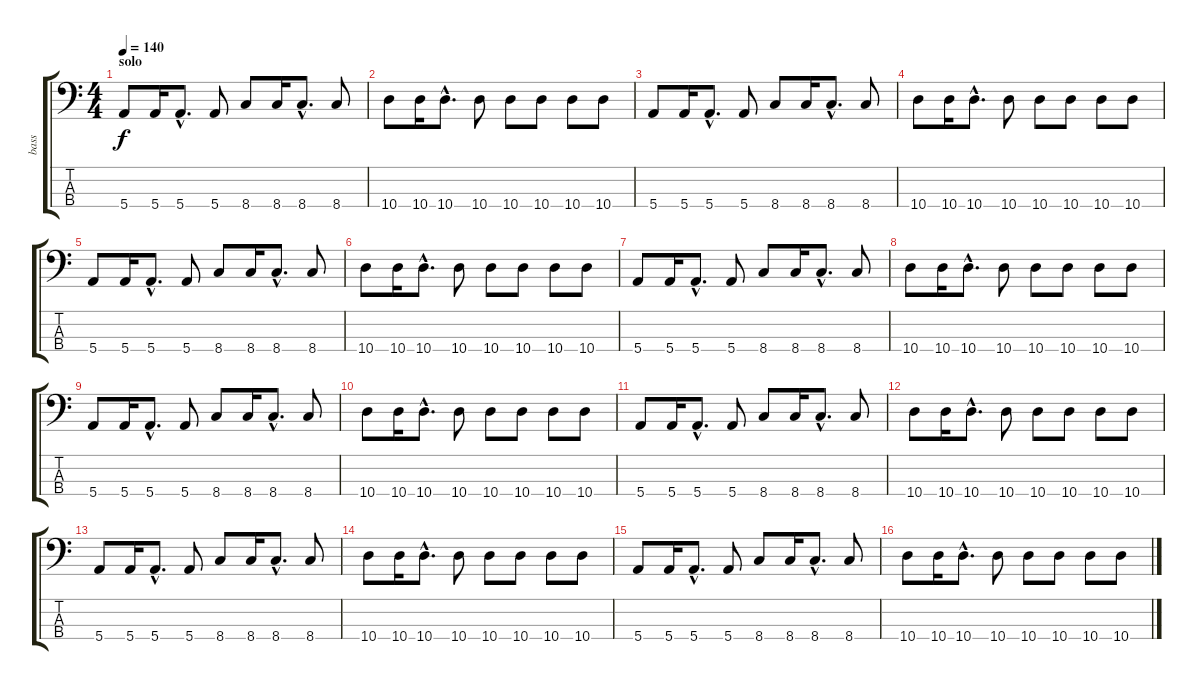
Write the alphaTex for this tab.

\track ("bass" "bass") {instrument electricbasspick}
\staff {score tabs}
\tuning (G2 D2 A1 E1) {hide}
\ts (4 4)
\section ("" "solo")
\tempo 140
\clef f4
\ks c
5.4.8{dy f} 5.4.16 5.4{hac}.8{d} 5.4.8 8.4.8 8.4.16 8.4{hac}.8{d} 8.4.8 |
10.4.8 10.4.16 10.4{hac}.8{d} 10.4.8 10.4.8 10.4.8 10.4.8 10.4.8 |
5.4.8 5.4.16 5.4{hac}.8{d} 5.4.8 8.4.8 8.4.16 8.4{hac}.8{d} 8.4.8 |
10.4.8 10.4.16 10.4{hac}.8{d} 10.4.8 10.4.8 10.4.8 10.4.8 10.4.8 |
5.4.8 5.4.16 5.4{hac}.8{d} 5.4.8 8.4.8 8.4.16 8.4{hac}.8{d} 8.4.8 |
10.4.8 10.4.16 10.4{hac}.8{d} 10.4.8 10.4.8 10.4.8 10.4.8 10.4.8 |
5.4.8 5.4.16 5.4{hac}.8{d} 5.4.8 8.4.8 8.4.16 8.4{hac}.8{d} 8.4.8 |
10.4.8 10.4.16 10.4{hac}.8{d} 10.4.8 10.4.8 10.4.8 10.4.8 10.4.8 |
5.4.8 5.4.16 5.4{hac}.8{d} 5.4.8 8.4.8 8.4.16 8.4{hac}.8{d} 8.4.8 |
10.4.8 10.4.16 10.4{hac}.8{d} 10.4.8 10.4.8 10.4.8 10.4.8 10.4.8 |
5.4.8 5.4.16 5.4{hac}.8{d} 5.4.8 8.4.8 8.4.16 8.4{hac}.8{d} 8.4.8 |
10.4.8 10.4.16 10.4{hac}.8{d} 10.4.8 10.4.8 10.4.8 10.4.8 10.4.8 |
5.4.8 5.4.16 5.4{hac}.8{d} 5.4.8 8.4.8 8.4.16 8.4{hac}.8{d} 8.4.8 |
10.4.8 10.4.16 10.4{hac}.8{d} 10.4.8 10.4.8 10.4.8 10.4.8 10.4.8 |
5.4.8 5.4.16 5.4{hac}.8{d} 5.4.8 8.4.8 8.4.16 8.4{hac}.8{d} 8.4.8 |
10.4.8 10.4.16 10.4{hac}.8{d} 10.4.8 10.4.8 10.4.8 10.4.8 10.4.8
